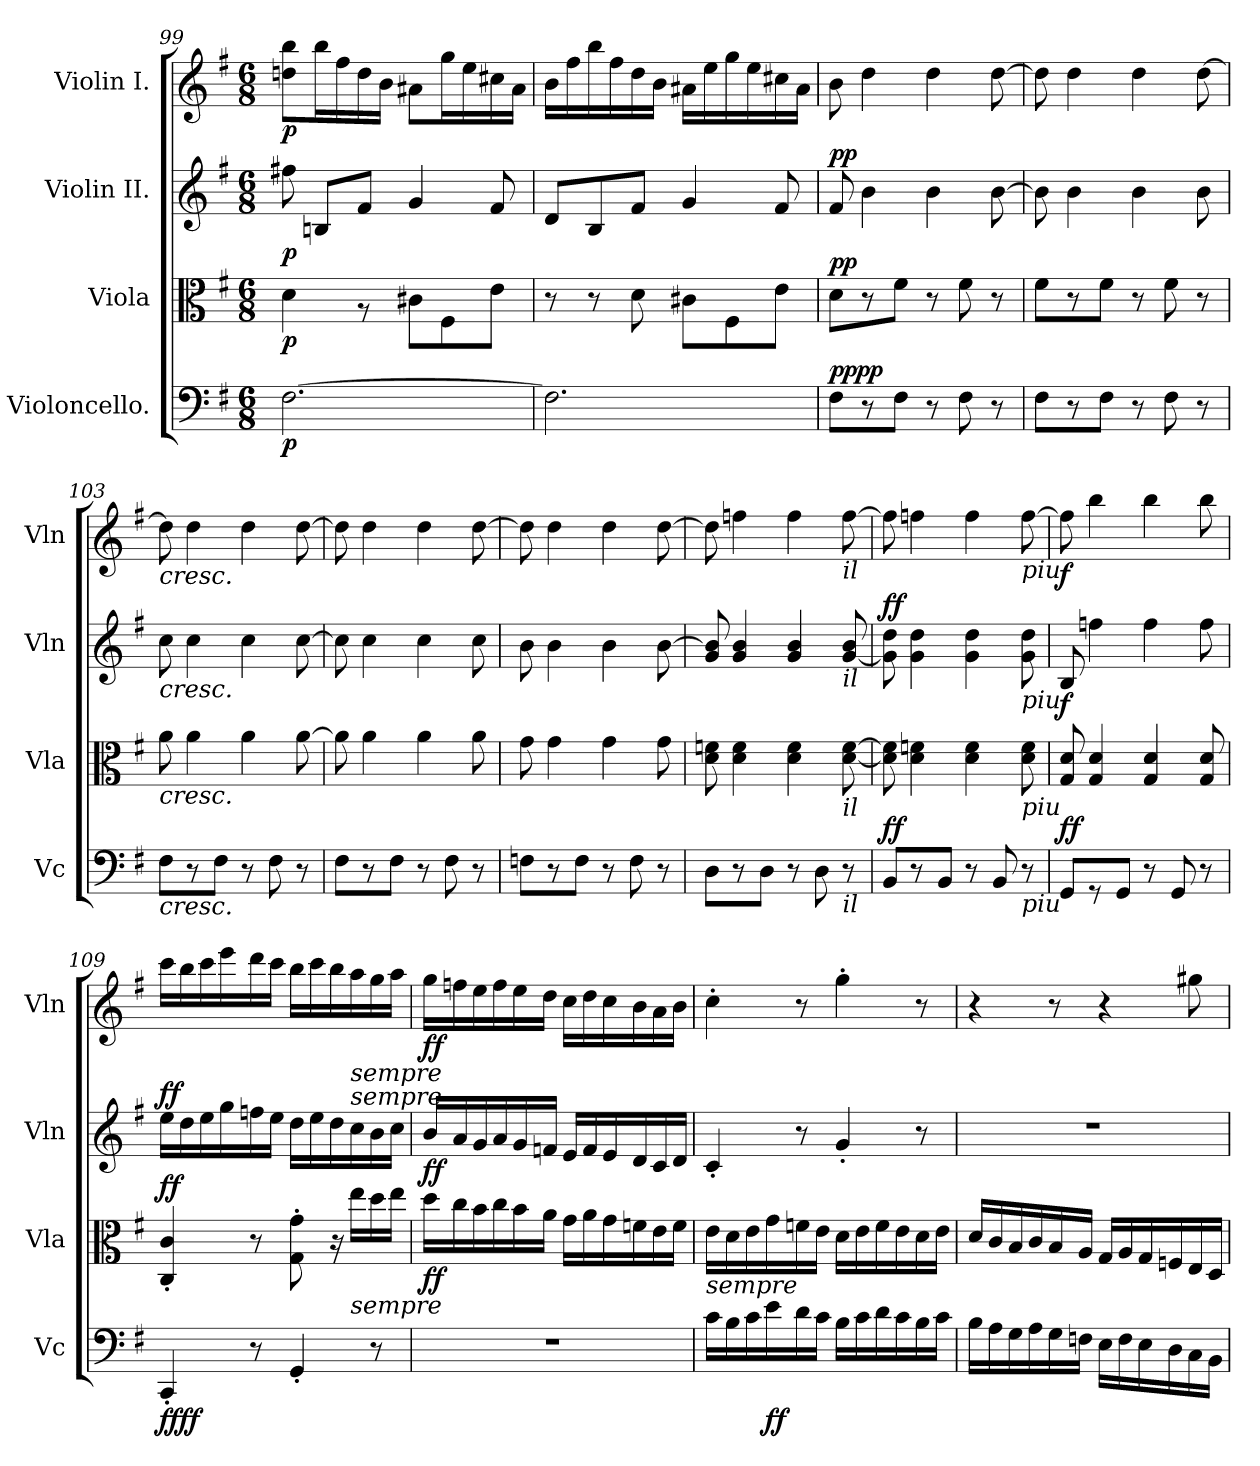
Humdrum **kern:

**kern	**dynam	**kern	**dynam	**kern	**dynam	**kern	**dynam
*part4	*part4	*part3	*part3	*part2	*part2	*part1	*part1
*staff4	*staff4	*staff3	*staff3	*staff2	*staff2	*staff1	*staff1
*I"Violoncello.	*	*I"Viola	*	*I"Violin II.	*	*I"Violin I.	*
*I'Vc	*	*I'Vla	*	*I'Vln	*	*I'Vln	*
*clefF4	*	*clefC3	*	*clefG2	*	*clefG2	*
*k[f#]	*	*k[f#]	*	*k[f#]	*	*k[f#]	*
*M6/8	*	*M6/8	*	*M6/8	*	*M6/8	*
=99	=99	=99	=99	=99	=99	=99	=99
!	!LO:DY:b	!	!LO:DY:b	!	!LO:DY:b	!	!LO:DY:b
[2.F#\	p	4d\	p	8ff#X\	p	8ddn\ 8bb\L	p
.	.	.	.	8Bn/L	.	16bb\L	.
.	.	.	.	.	.	16ff#\	.
.	.	8rA	.	8f#/J	.	16dd\	.
.	.	.	.	.	.	16b\JJ	.
.	.	8c#X\L	.	4g/	.	8a#X\L	.
.	.	8F#\	.	.	.	16gg\L	.
.	.	.	.	.	.	16ee\	.
.	.	8e\J	.	8f#/	.	16cc#X\	.
.	.	.	.	.	.	16a#\JJ	.
!!LO:PB:g=z
=100	=100	=100	=100	=100	=100	=100	=100
2.F#\]	.	8r	.	8d/L	.	16b\LL	.
.	.	.	.	.	.	16ff#\	.
.	.	8r	.	8B/	.	16bb\	.
.	.	.	.	.	.	16ff#\	.
.	.	8d\	.	8f#/J	.	16dd\	.
.	.	.	.	.	.	16b\JJ	.
.	.	8c#X\L	.	4g/	.	16a#X\LL	.
.	.	.	.	.	.	16ee\	.
.	.	8F#\	.	.	.	16gg\	.
.	.	.	.	.	.	16ee\	.
.	.	8e\J	.	8f#/	.	16cc#X\	.
.	.	.	.	.	.	16a#\JJ	.
=101	=101	=101	=101	=101	=101	=101	=101
!	!LO:DY:b	!	!	!	!	!	!
!	!LO:DY:n=1:a	!	!LO:DY:a	!	!LO:DY:a	!	!
8F#\L	pp pp	8d\L	pp	8f#/	pp	8b\	.
8r	.	8r	.	4b\	.	4dd\	.
8F#\J	.	8f#\J	.	.	.	.	.
8r	.	8r	.	4b\	.	4dd\	.
8F#\	.	8f#\	.	.	.	.	.
8r	.	8r	.	[8b\	.	[8dd\	.
=102	=102	=102	=102	=102	=102	=102	=102
8F#\L	.	8f#\L	.	8b\]	.	8dd\]	.
8r	.	8r	.	4b\	.	4dd\	.
8F#\J	.	8f#\J	.	.	.	.	.
8r	.	8r	.	4b\	.	4dd\	.
8F#\	.	8f#\	.	.	.	.	.
8r	.	8r	.	8b\	.	[8dd\	.
=103	=103	=103	=103	=103	=103	=103	=103
!	!	!	!	!	!	!LO:TX:b:i:t=cresc.	!
!	!	!	!	!LO:TX:b:i:t=cresc.	!	!	!
!	!	!LO:TX:b:i:t=cresc.	!	!	!	!	!
!LO:TX:b:i:t=cresc.	!	!	!	!	!	!	!
8F#\L	.	8a\	.	8cc\	.	8dd\]	.
8r	.	4a\	.	4cc\	.	4dd\	.
8F#\J	.	.	.	.	.	.	.
8r	.	4a\	.	4cc\	.	4dd\	.
8F#\	.	.	.	.	.	.	.
8r	.	[8a\	.	[8cc\	.	[8dd\	.
=104	=104	=104	=104	=104	=104	=104	=104
8F#\L	.	8a\]	.	8cc\]	.	8dd\]	.
8r	.	4a\	.	4cc\	.	4dd\	.
8F#\J	.	.	.	.	.	.	.
8r	.	4a\	.	4cc\	.	4dd\	.
8F#\	.	.	.	.	.	.	.
8r	.	8a\	.	8cc\	.	[8dd\	.
!!LO:LB:g=z
=105	=105	=105	=105	=105	=105	=105	=105
8Fn\L	.	8g\	.	8b\	.	8dd\]	.
8r	.	4g\	.	4b\	.	4dd\	.
8F\J	.	.	.	.	.	.	.
8r	.	4g\	.	4b\	.	4dd\	.
8F\	.	.	.	.	.	.	.
8r	.	8g\	.	[8b\	.	[8dd\	.
=106	=106	=106	=106	=106	=106	=106	=106
8D\L	.	8d\ 8fn\	.	8g/ 8b/]	.	8dd\]	.
8r	.	4d\ 4f\	.	4g/ 4b/	.	4ffn\	.
8D\J	.	.	.	.	.	.	.
8r	.	4d\ 4f\	.	4g/ 4b/	.	4ff\	.
8D\	.	.	.	.	.	.	.
!	!	!	!	!	!	!LO:TX:b:i:t=il	!
!	!	!	!	!LO:TX:b:i:t=il	!	!	!
!	!	!LO:TX:b:i:t=il	!	!	!	!	!
!LO:TX:b:i:t=il	!	!	!	!	!	!	!
8r	.	[8d\ [8f\	.	[8g/ 8b/	.	[8ff\	.
=107	=107	=107	=107	=107	=107	=107	=107
!	!LO:DY:b	!	!	!	!	!	!
!	!LO:DY:n=1:a	!	!	!	!LO:DY:b	!	!
!	!	!	!	!	!LO:DY:n=1:a	!	!
8BB/L	f f	8d\] 8f\]	.	8g\] 8dd\	f f	8ff\]	.
8r	.	4d\ 4fn\	.	4g\ 4dd\	.	4ffn\	.
8BB/J	.	.	.	.	.	.	.
8r	.	4d\ 4f\	.	4g\ 4dd\	.	4ff\	.
8BB/	.	.	.	.	.	.	.
!	!	!	!	!	!	!LO:TX:b:i:t=piu	!
!	!	!	!	!LO:TX:b:i:t=piu	!	!	!
!	!	!LO:TX:b:i:t=piu	!	!	!	!	!
!LO:TX:b:i:t=piu	!	!	!	!	!	!	!
8r	.	8d\ 8f\	.	8g\ 8dd\	.	[8ff\	.
!!LO:LB:g=z
=108	=108	=108	=108	=108	=108	=108	=108
!	!LO:DY:b	!	!	!	!	!	!
!	!LO:DY:n=1:a	!	!	!	!LO:DY:b	!	!LO:DY:b
8GG/L	f f	8G/ 8d/	.	8B/	f	8ff\]	f
8r	.	4G/ 4d/	.	4ffn\	.	4bb\	.
8GG/J	.	.	.	.	.	.	.
8r	.	4G/ 4d/	.	4ff\	.	4bb\	.
8GG/	.	.	.	.	.	.	.
8r	.	8G/ 8d/	.	8ff\	.	8bb\	.
=109	=109	=109	=109	=109	=109	=109	=109
!	!LO:DY:b	!	!	!	!	!	!
!	!LO:DY:n=1:b	!	!LO:DY:a	!	!LO:DY:a	!	!
4CC'/	ff ff	4C/' 4c/'	ff	16ee\LL	ff	16ccc\LL	.
.	.	.	.	16dd\	.	16bb\	.
.	.	.	.	16ee\	.	16ccc\	.
.	.	.	.	16gg\	.	16eee\	.
8r	.	8r	.	16ffn\	.	16ddd\	.
.	.	.	.	16ee\JJ	.	16ccc\JJ	.
4GG'/	.	8G\' 8g\'	.	16dd\LL	.	16bb\LL	.
.	.	.	.	16ee\	.	16ccc\	.
.	.	16r	.	16dd\	.	16bb\	.
!	!	!	!	!	!	!LO:TX:b:i:t=sempre	!
!	!	!	!	!LO:TX:a:i:t=sempre	!	!	!
!	!	!LO:TX:b:i:t=sempre	!	!	!	!	!
.	.	16ee\LL	.	16cc\	.	16aa\	.
8r	.	16dd\	.	16b\	.	16gg\	.
.	.	16ee\JJ	.	16cc\JJ	.	16aa\JJ	.
=110	=110	=110	=110	=110	=110	=110	=110
!	!	!	!LO:DY:b	!	!LO:DY:b	!	!LO:DY:b
2.r	.	16dd\LL	ff	16b/LL	ff	16gg\LL	ff
.	.	16cc\	.	16a/	.	16ffn\	.
.	.	16b\	.	16g/	.	16ee\	.
.	.	16cc\	.	16a/	.	16ff\	.
.	.	16b\	.	16g/	.	16ee\	.
.	.	16a\JJ	.	16fn/JJ	.	16dd\JJ	.
.	.	16g\LL	.	16e/LL	.	16cc\LL	.
.	.	16a\	.	16f/	.	16dd\	.
.	.	16g\	.	16e/	.	16cc\	.
.	.	16fn\	.	16d/	.	16b\	.
.	.	16e\	.	16c/	.	16a\	.
.	.	16f\JJ	.	16d/JJ	.	16b\JJ	.
!!LO:PB:g=z
=111	=111	=111	=111	=111	=111	=111	=111
!LO:TX:a:i:t=sempre	!	!	!	!	!	!	!
16c\LL	.	16e\LL	.	4c'/	.	4cc'\	.
16B\	.	16d\	.	.	.	.	.
16c\	.	16e\	.	.	.	.	.
!	!LO:DY:b	!	!	!	!	!	!
16e\	ff	16g\	.	.	.	.	.
16d\	.	16fn\	.	8r	.	8r	.
16c\JJ	.	16e\JJ	.	.	.	.	.
16B\LL	.	16d\LL	.	4g'/	.	4gg'\	.
16c\	.	16e\	.	.	.	.	.
16d\	.	16f\	.	.	.	.	.
16c\	.	16e\	.	.	.	.	.
16B\	.	16d\	.	8r	.	8r	.
16c\JJ	.	16e\JJ	.	.	.	.	.
=112	=112	=112	=112	=112	=112	=112	=112
16B\LL	.	16d/LL	.	2.r	.	4r	.
16A\	.	16c/	.	.	.	.	.
16G\	.	16B/	.	.	.	.	.
16A\	.	16c/	.	.	.	.	.
16G\	.	16B/	.	.	.	8r	.
16Fn\JJ	.	16A/JJ	.	.	.	.	.
16E\LL	.	16G/LL	.	.	.	4r	.
16F\	.	16A/	.	.	.	.	.
16E\	.	16G/	.	.	.	.	.
16D\	.	16Fn/	.	.	.	.	.
16C\	.	16E/	.	.	.	8gg#X\	.
16BB\JJ	.	16D/JJ	.	.	.	.	.
=	=	=	=	=	=	=	=
*-	*-	*-	*-	*-	*-	*-	*-
